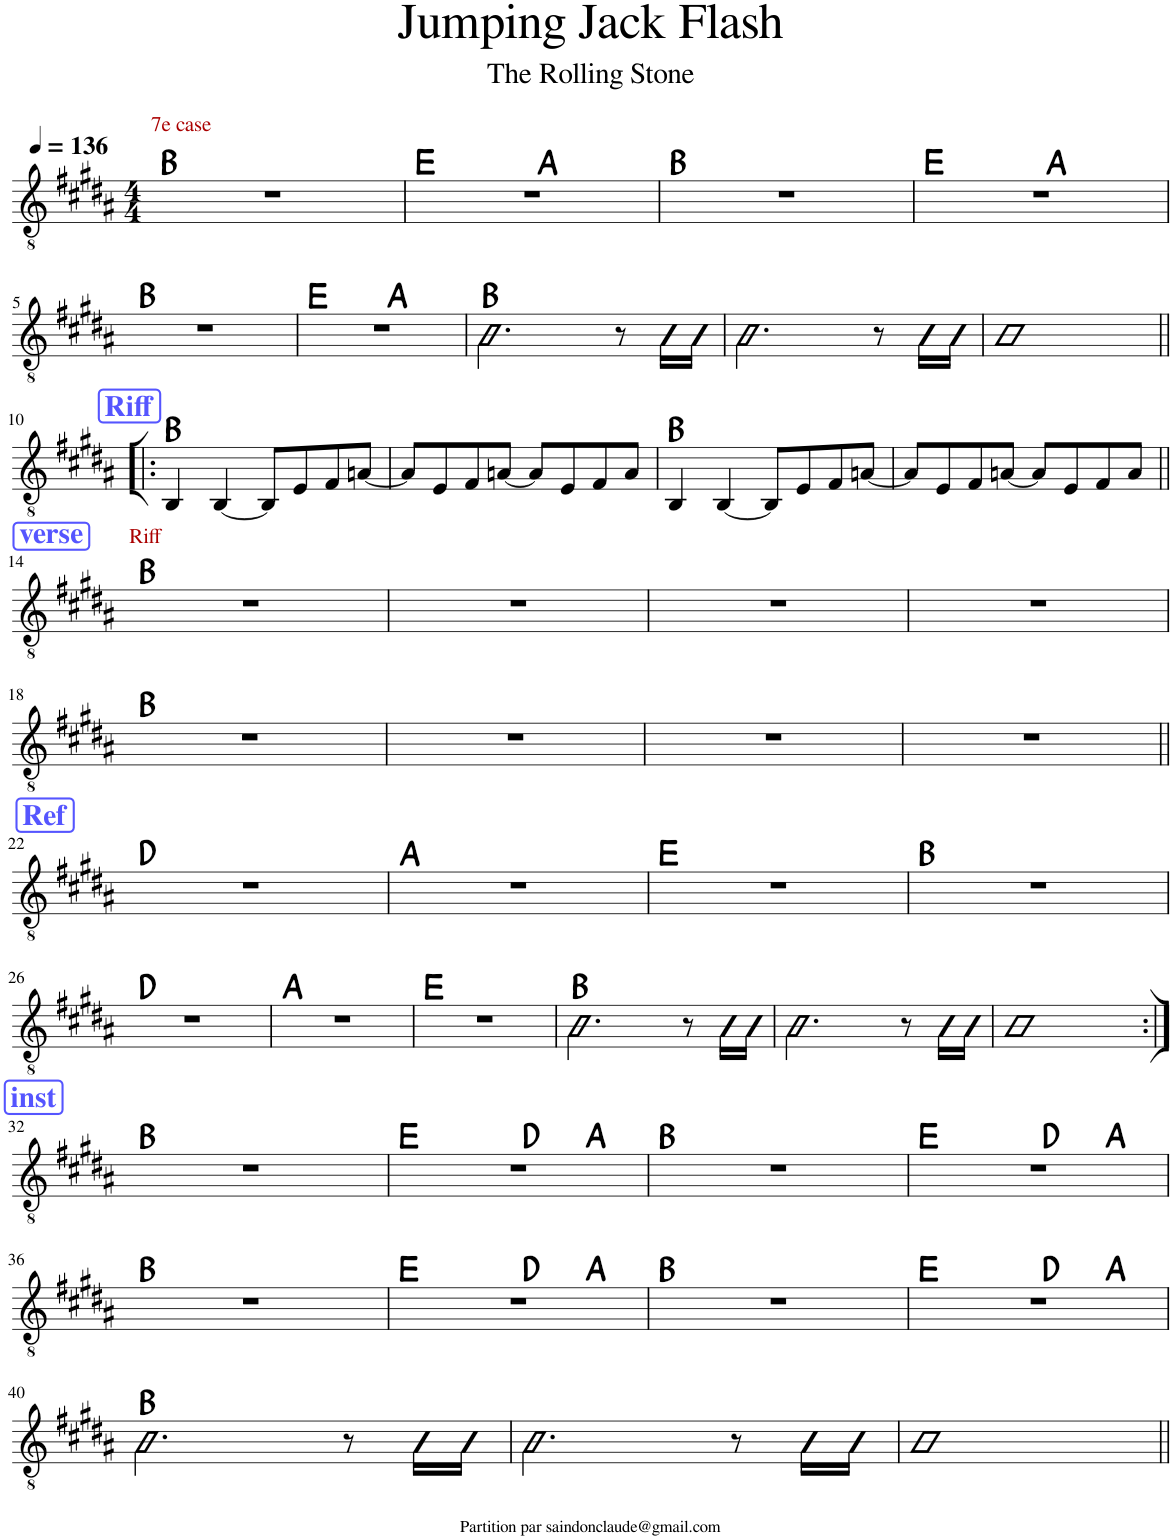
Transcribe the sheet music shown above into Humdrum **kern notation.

**kern	**harte
*part1	*part1
*staff1	*
*I"Classical Guitar	*
*I'Guit.	*
*clefGv2	*
*k[f#c#g#d#a#]	*
*M4/4	*
*MM136	*
=1	=1
!LO:TX:a:color=#AA0000:t=7e case	!
1r	B:maj
=2	=2
*^	*
1r	2ryy	E:maj
.	2ryy	A:maj
*v	*v	*
=3	=3
1r	B:maj
=4	=4
*^	*
1r	2ryy	E:maj
.	2ryy	A:maj
*v	*v	*
!!LO:LB:g=z
=5	=5
1r	B:maj
=6	=6
*^	*
1r	2ryy	E:maj
.	2ryy	A:maj
*v	*v	*
=7	=7
2.B\	B:maj
8r	.
16B\LL	.
16B\JJ	.
=8	=8
2.B\	.
8r	.
16B\LL	.
16B\JJ	.
=9	=9
1B	.
!!LO:LB:g=z
!!LO:REH:place=s1:a:B:cj:color=#5555FF:fs=14:t=Riff
=10!|:	=10!|:
4BB/	B:maj
[4BB/	.
8BB/L]	.
8E/	.
8F#/	.
[8An/J	.
=11	=11
8A/L]	.
8E/	.
8F#/	.
[8An/J	.
8A/L]	.
8E/	.
8F#/	.
8A/J	.
=12	=12
4BB/	B:maj
[4BB/	.
8BB/L]	.
8E/	.
8F#/	.
[8An/J	.
=13	=13
8A/L]	.
8E/	.
8F#/	.
[8An/J	.
8A/L]	.
8E/	.
8F#/	.
8A/J	.
!!LO:LB:g=z
!!LO:REH:place=s1:a:B:cj:color=#5555FF:fs=14:t=verse
=14||	=14||
!LO:TX:a:color=#AA0000:t=Riff	!
1r	B:maj
=15	=15
1r	.
=16	=16
1r	.
=17	=17
1r	.
!!LO:LB:g=z
=18	=18
1r	B:maj
=19	=19
1r	.
=20	=20
1r	.
=21	=21
1r	.
!!LO:LB:g=z
!!LO:REH:place=s1:a:B:cj:color=#5555FF:fs=14:t=Ref
=22||	=22||
1r	D:maj
=23	=23
1r	A:maj
=24	=24
1r	E:maj
=25	=25
1r	B:maj
!!LO:LB:g=z
=26	=26
1r	D:maj
=27	=27
1r	A:maj
=28	=28
1r	E:maj
=29	=29
2.B\	B:maj
8r	.
16B\LL	.
16B\JJ	.
=30	=30
2.B\	.
8r	.
16B\LL	.
16B\JJ	.
=31	=31
1B	.
!!LO:LB:g=z
!!LO:REH:place=s1:a:B:cj:color=#5555FF:fs=14:t=inst
=32:|!	=32:|!
1r	B:maj
=33	=33
*^	*
*	*^	*
1r	2ryy	2.ryy	E:maj
.	2ryy	.	D:maj
.	.	4ryy	A:maj
*v	*v	*v	*
=34	=34
1r	B:maj
=35	=35
*^	*
*	*^	*
1r	2ryy	2.ryy	E:maj
.	2ryy	.	D:maj
.	.	4ryy	A:maj
*v	*v	*v	*
!!LO:LB:g=z
=36	=36
1r	B:maj
=37	=37
*^	*
*	*^	*
1r	2ryy	2.ryy	E:maj
.	2ryy	.	D:maj
.	.	4ryy	A:maj
*v	*v	*v	*
=38	=38
1r	B:maj
=39	=39
*^	*
*	*^	*
1r	2ryy	2.ryy	E:maj
.	2ryy	.	D:maj
.	.	4ryy	A:maj
*v	*v	*v	*
!!LO:LB:g=z
=40	=40
2.B\	B:maj
8r	.
16B\LL	.
16B\JJ	.
=41	=41
2.B\	.
8r	.
16B\LL	.
16B\JJ	.
=42	=42
1B	.
=||	=||
*-	*-
